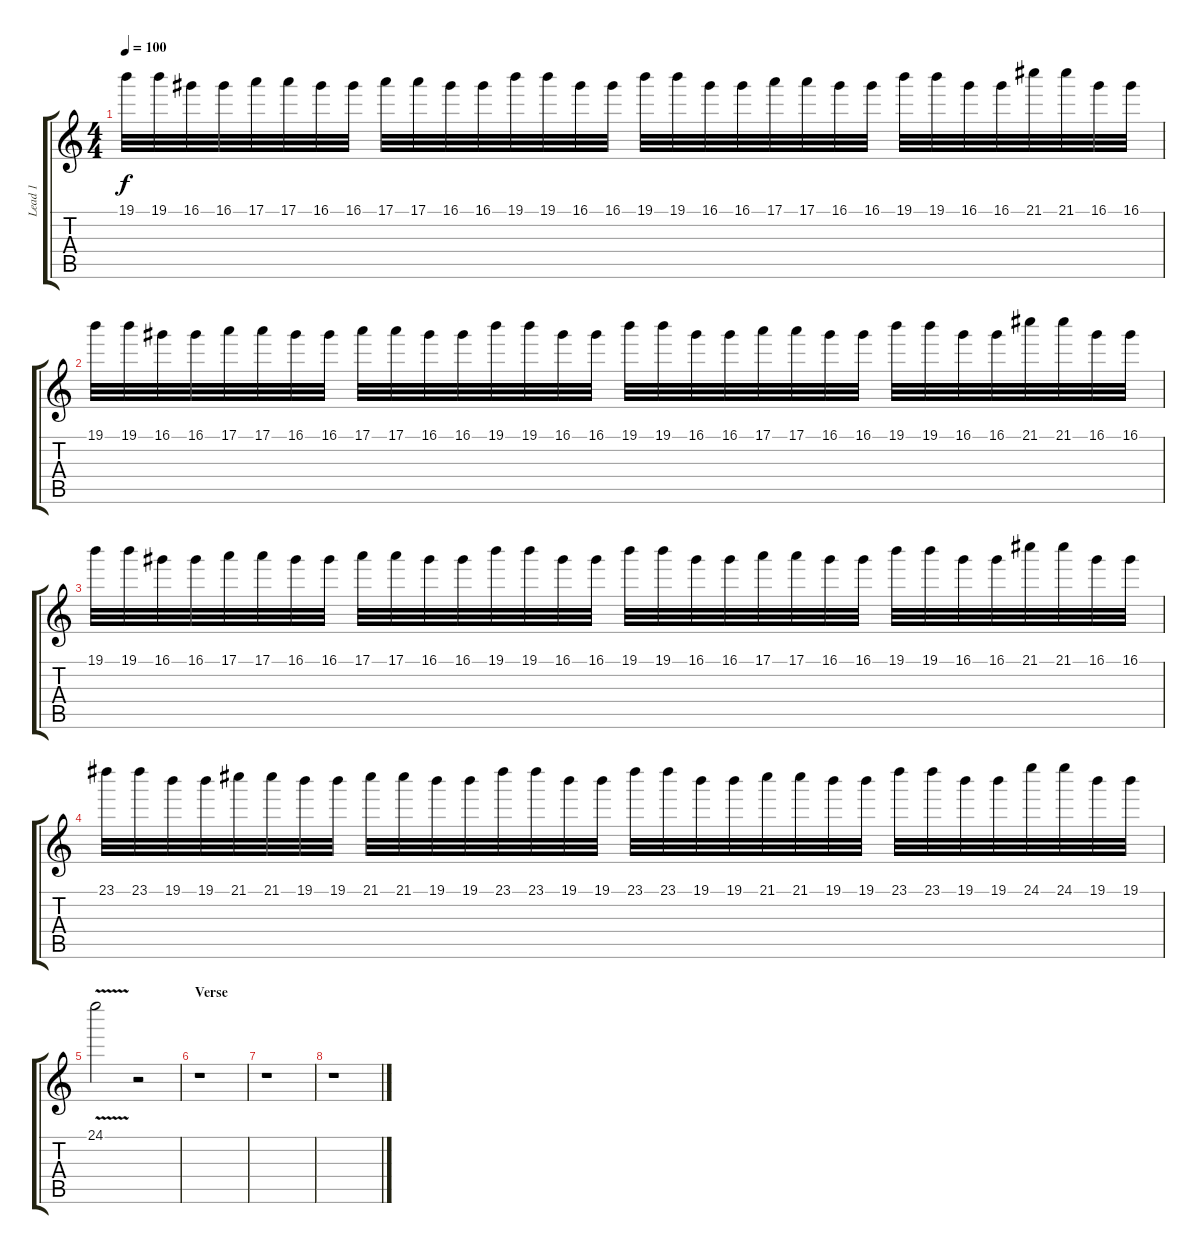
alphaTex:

\track ("Lead 1" "Lead 1") {instrument overdrivenguitar}
\staff {score tabs}
\tuning (E4 B3 G3 D3 A2 E2) {hide}
\ts (4 4)
\section ("" "")
\tempo 100
\clef g2
\ks c
19.1.32{dy f} 19.1.32 16.1.32 16.1.32 17.1.32 17.1.32 16.1.32 16.1.32 17.1.32 17.1.32 16.1.32 16.1.32 19.1.32 19.1.32 16.1.32 16.1.32 19.1.32 19.1.32 16.1.32 16.1.32 17.1.32 17.1.32 16.1.32 16.1.32 19.1.32 19.1.32 16.1.32 16.1.32 21.1.32 21.1.32 16.1.32 16.1.32 |
19.1.32 19.1.32 16.1.32 16.1.32 17.1.32 17.1.32 16.1.32 16.1.32 17.1.32 17.1.32 16.1.32 16.1.32 19.1.32 19.1.32 16.1.32 16.1.32 19.1.32 19.1.32 16.1.32 16.1.32 17.1.32 17.1.32 16.1.32 16.1.32 19.1.32 19.1.32 16.1.32 16.1.32 21.1.32 21.1.32 16.1.32 16.1.32 |
19.1.32 19.1.32 16.1.32 16.1.32 17.1.32 17.1.32 16.1.32 16.1.32 17.1.32 17.1.32 16.1.32 16.1.32 19.1.32 19.1.32 16.1.32 16.1.32 19.1.32 19.1.32 16.1.32 16.1.32 17.1.32 17.1.32 16.1.32 16.1.32 19.1.32 19.1.32 16.1.32 16.1.32 21.1.32 21.1.32 16.1.32 16.1.32 |
23.1.32 23.1.32 19.1.32 19.1.32 21.1.32 21.1.32 19.1.32 19.1.32 21.1.32 21.1.32 19.1.32 19.1.32 23.1.32 23.1.32 19.1.32 19.1.32 23.1.32 23.1.32 19.1.32 19.1.32 21.1.32 21.1.32 19.1.32 19.1.32 23.1.32 23.1.32 19.1.32 19.1.32 24.1.32 24.1.32 19.1.32 19.1.32 |
24.1{v}.2 r.2 |
\section ("" "Verse")
r.1 |
r.1 |
r.1
